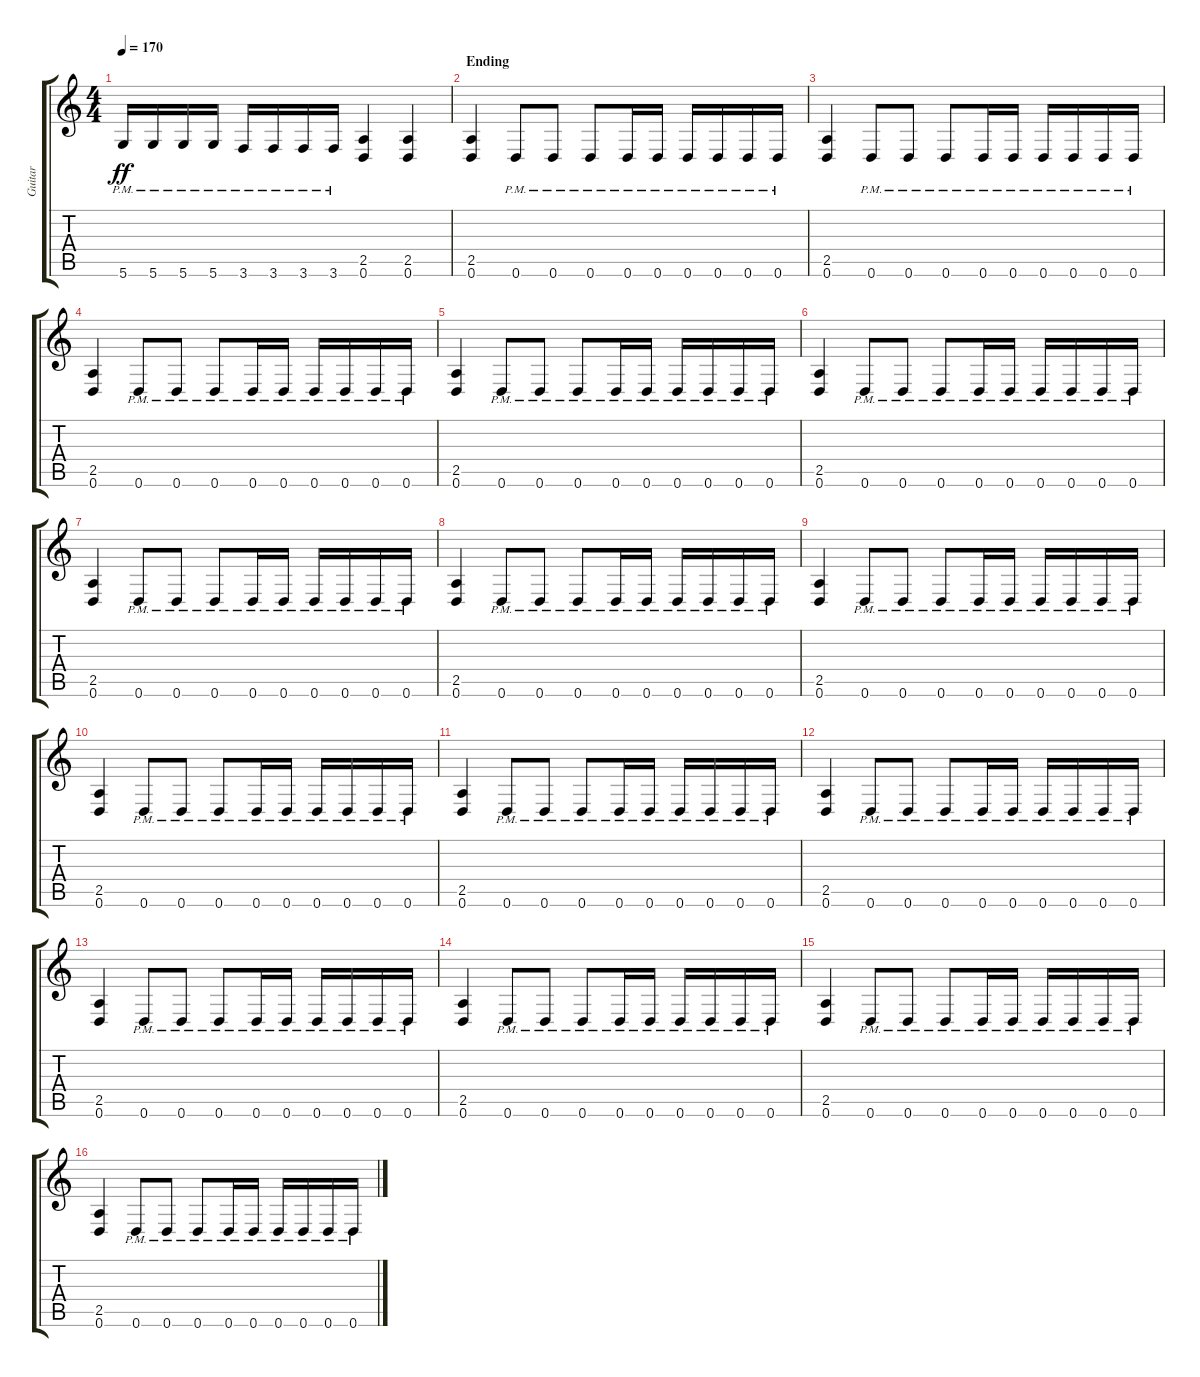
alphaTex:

\track ("Guitar" "Guitar") {instrument distortionguitar}
\staff {score tabs}
\tuning (D4 A3 F3 C3 G2 D2) {hide}
\ts (4 4)
\tempo 170
\clef g2
\ks c
5.6{pm}.16{dy ff} 5.6{pm}.16 5.6{pm}.16 5.6{pm}.16 3.6{pm}.16 3.6{pm}.16 3.6{pm}.16 3.6{pm}.16 (2.5 0.6).4 (2.5 0.6).4 |
\section ("" "Ending")
(2.5 0.6).4 0.6{pm}.8 0.6{pm}.8 0.6{pm}.8 0.6{pm}.16 0.6{pm}.16 0.6{pm}.16 0.6{pm}.16 0.6{pm}.16 0.6{pm}.16 |
(2.5 0.6).4 0.6{pm}.8 0.6{pm}.8 0.6{pm}.8 0.6{pm}.16 0.6{pm}.16 0.6{pm}.16 0.6{pm}.16 0.6{pm}.16 0.6{pm}.16 |
(2.5 0.6).4 0.6{pm}.8 0.6{pm}.8 0.6{pm}.8 0.6{pm}.16 0.6{pm}.16 0.6{pm}.16 0.6{pm}.16 0.6{pm}.16 0.6{pm}.16 |
(2.5 0.6).4 0.6{pm}.8 0.6{pm}.8 0.6{pm}.8 0.6{pm}.16 0.6{pm}.16 0.6{pm}.16 0.6{pm}.16 0.6{pm}.16 0.6{pm}.16 |
(2.5 0.6).4 0.6{pm}.8 0.6{pm}.8 0.6{pm}.8 0.6{pm}.16 0.6{pm}.16 0.6{pm}.16 0.6{pm}.16 0.6{pm}.16 0.6{pm}.16 |
(2.5 0.6).4 0.6{pm}.8 0.6{pm}.8 0.6{pm}.8 0.6{pm}.16 0.6{pm}.16 0.6{pm}.16 0.6{pm}.16 0.6{pm}.16 0.6{pm}.16 |
(2.5 0.6).4 0.6{pm}.8 0.6{pm}.8 0.6{pm}.8 0.6{pm}.16 0.6{pm}.16 0.6{pm}.16 0.6{pm}.16 0.6{pm}.16 0.6{pm}.16 |
(2.5 0.6).4 0.6{pm}.8 0.6{pm}.8 0.6{pm}.8 0.6{pm}.16 0.6{pm}.16 0.6{pm}.16 0.6{pm}.16 0.6{pm}.16 0.6{pm}.16 |
(2.5 0.6).4 0.6{pm}.8 0.6{pm}.8 0.6{pm}.8 0.6{pm}.16 0.6{pm}.16 0.6{pm}.16 0.6{pm}.16 0.6{pm}.16 0.6{pm}.16 |
(2.5 0.6).4 0.6{pm}.8 0.6{pm}.8 0.6{pm}.8 0.6{pm}.16 0.6{pm}.16 0.6{pm}.16 0.6{pm}.16 0.6{pm}.16 0.6{pm}.16 |
(2.5 0.6).4 0.6{pm}.8 0.6{pm}.8 0.6{pm}.8 0.6{pm}.16 0.6{pm}.16 0.6{pm}.16 0.6{pm}.16 0.6{pm}.16 0.6{pm}.16 |
(2.5 0.6).4 0.6{pm}.8 0.6{pm}.8 0.6{pm}.8 0.6{pm}.16 0.6{pm}.16 0.6{pm}.16 0.6{pm}.16 0.6{pm}.16 0.6{pm}.16 |
(2.5 0.6).4 0.6{pm}.8 0.6{pm}.8 0.6{pm}.8 0.6{pm}.16 0.6{pm}.16 0.6{pm}.16 0.6{pm}.16 0.6{pm}.16 0.6{pm}.16 |
(2.5 0.6).4 0.6{pm}.8 0.6{pm}.8 0.6{pm}.8 0.6{pm}.16 0.6{pm}.16 0.6{pm}.16 0.6{pm}.16 0.6{pm}.16 0.6{pm}.16 |
(2.5 0.6).4 0.6{pm}.8 0.6{pm}.8 0.6{pm}.8 0.6{pm}.16 0.6{pm}.16 0.6{pm}.16 0.6{pm}.16 0.6{pm}.16 0.6{pm}.16
